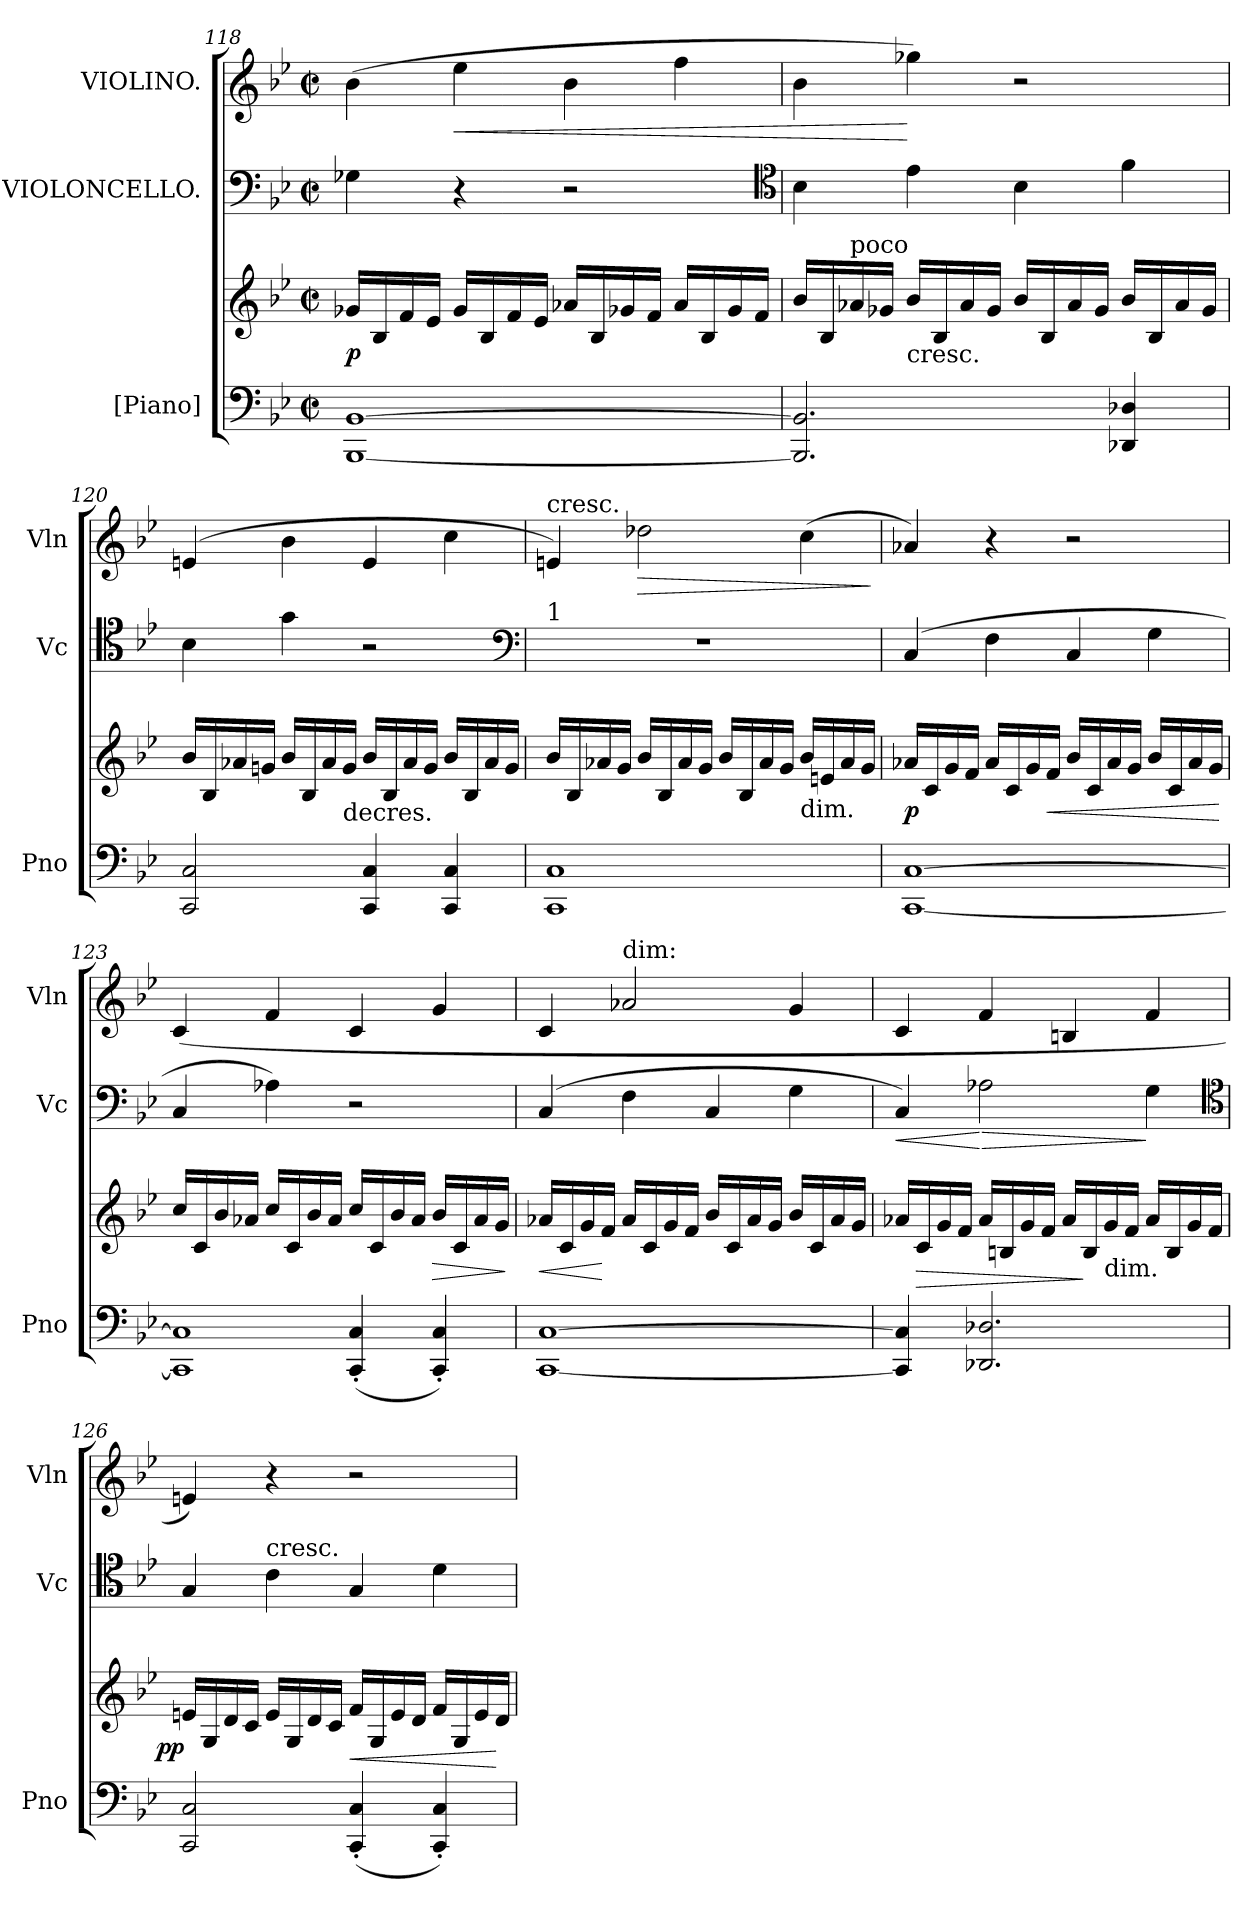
**kern	**kern	**dynam	**kern	**dynam	**kern	**dynam
*part3	*part3	*part3	*part2	*part2	*part1	*part1
*staff4	*staff3	*staff3/4	*staff2	*staff2	*staff1	*staff1
*I"[Piano]	*	*	*I"VIOLONCELLO.	*	*I"VIOLINO.	*
*I'Pno	*	*	*I'Vc	*	*I'Vln	*
*clefF4	*clefG2	*	*clefF4	*	*clefG2	*
*k[b-e-]	*k[b-e-]	*	*k[b-e-]	*	*k[b-e-]	*
*g:	*g:	*	*g:	*	*g:	*
*M2/2	*M2/2	*	*M2/2	*	*M2/2	*
*met(c|)	*met(c|)	*	*met(c|)	*	*met(c|)	*
=118	=118	=118	=118	=118	=118	=118
[1BBB- [1BB-	16g-XLL	p	4G-X	.	(>4b-	.
.	16B-	.	.	.	.	.
.	16f	.	.	.	.	.
.	16e-JJ	.	.	.	.	.
!	!	!	!	!	!	!LO:HP:b
.	16g-LL	.	4r	.	4ee-	<
.	16B-	.	.	.	.	.
.	16f	.	.	.	.	.
.	16e-JJ	.	.	.	.	.
.	16a-XLL	.	2r	.	4b-	.
.	16B-	.	.	.	.	.
.	16g-X	.	.	.	.	.
.	16fJJ	.	.	.	.	.
.	16a-LL	.	.	.	4ff	.
.	16B-	.	.	.	.	.
.	16g-	.	.	.	.	.
.	16fJJ	.	.	.	.	.
*	*	*	*clefC4	*	*	*
=119	=119	=119	=119	=119	=119	=119
2.BBB-] 2.BB-]	16b-LL	.	4B-	.	4b-	.
.	16B-	.	.	.	.	.
!	!LO:TX:a:t=poco	!	!	!	!	!
.	16a-X	.	.	.	.	.
.	16g-XJJ	.	.	.	.	.
!	!LO:TX:c:t=cresc.	!	!	!	!	!
.	16b-LL	.	4e-	.	4gg-X)	[
.	16B-	.	.	.	.	.
.	16a-	.	.	.	.	.
.	16g-JJ	.	.	.	.	.
.	16b-LL	.	4B-	.	2r	.
.	16B-	.	.	.	.	.
.	16a-	.	.	.	.	.
.	16g-JJ	.	.	.	.	.
4DD-X 4D-X	16b-LL	.	4f	.	.	.
.	16B-	.	.	.	.	.
.	16a-	.	.	.	.	.
.	16g-JJ	.	.	.	.	.
=120	=120	=120	=120	=120	=120	=120
2CC 2C	16b-LL	.	4B-	.	(>4en	.
.	16B-	.	.	.	.	.
.	16a-X	.	.	.	.	.
.	16gnJJ	.	.	.	.	.
.	16b-LL	.	4g	.	4b-	.
.	16B-	.	.	.	.	.
.	16a-	.	.	.	.	.
!	!LO:TX:c:t=decres.	!	!	!	!	!
.	16gJJ	.	.	.	.	.
4CC 4C	16b-LL	.	2r	.	4e	.
.	16B-	.	.	.	.	.
.	16a-	.	.	.	.	.
.	16gJJ	.	.	.	.	.
4CC 4C	16b-LL	.	.	.	4cc	.
.	16B-	.	.	.	.	.
.	16a-	.	.	.	.	.
.	16gJJ	.	.	.	.	.
*	*	*	*clefF4	*	*	*
=121	=121	=121	=121	=121	=121	=121
!	!	!	!	!	!LO:TX:t=cresc.	!
!	!	!	!LO:TX:a:t=1	!	!	!
1CC 1C	16b-LL	.	1r	.	4en)	.
.	16B-	.	.	.	.	.
.	16a-X	.	.	.	.	.
.	16gJJ	.	.	.	.	.
!	!	!	!	!	!	!LO:HP:b
.	16b-LL	.	.	.	2dd-X	>
.	16B-	.	.	.	.	.
.	16a-	.	.	.	.	.
.	16gJJ	.	.	.	.	.
.	16b-LL	.	.	.	.	.
.	16B-	.	.	.	.	.
.	16a-	.	.	.	.	.
.	16gJJ	.	.	.	.	.
!	!LO:TX:c:t=dim.	!	!	!	!	!
.	16b-LL	.	.	.	(>4cc	.
.	16en	.	.	.	.	.
.	16a-	.	.	.	.	.
.	16gJJ	.	.	.	.	.
.	.	.	.	.	.	]
=122	=122	=122	=122	=122	=122	=122
[1CC [1C	16a-XLL	p	(>4C	.	4a-X)	.
.	16c	.	.	.	.	.
.	16g	.	.	.	.	.
.	16fJJ	.	.	.	.	.
.	16a-LL	.	4F	.	4r	.
.	16c	.	.	.	.	.
.	16g	.	.	.	.	.
.	16fJJ	<	.	.	.	.
.	16b-LL	.	4C	.	2r	.
.	16c	.	.	.	.	.
.	16a-	.	.	.	.	.
.	16gJJ	.	.	.	.	.
.	16b-LL	.	4G	.	.	.
.	16c	.	.	.	.	.
.	16a-	.	.	.	.	.
.	16gJJ	.	.	.	.	.
.	.	[	.	.	.	.
=123	=123	=123	=123	=123	=123	=123
!LO:N:vis=1	!	!	!	!	!	!
2CC] 2C]	16ccLL	.	4C	.	(<4c	.
.	16c	.	.	.	.	.
.	16b-	.	.	.	.	.
.	16a-XJJ	.	.	.	.	.
.	16ccLL	.	4A-X)	.	4f	.
.	16c	.	.	.	.	.
.	16b-	.	.	.	.	.
.	16a-JJ	.	.	.	.	.
(<4CC' 4C'	16ccLL	.	2r	.	4c	.
.	16c	.	.	.	.	.
.	16b-	.	.	.	.	.
.	16a-JJ	.	.	.	.	.
4CC' 4C')	16b-LL	>	.	.	4g	.
.	16c	.	.	.	.	.
.	16a-	.	.	.	.	.
.	16gJJ	.	.	.	.	.
.	.	]	.	.	.	.
=124	=124	=124	=124	=124	=124	=124
[1CC [1C	16a-XLL	<	(>4C	.	4c	.
.	16c	.	.	.	.	.
.	16g	.	.	.	.	.
.	16fJJ	[	.	.	.	.
!	!	!	!	!	!LO:TX:a:t=dim&colon;	!
.	16a-LL	.	4F	.	2a-X	.
.	16c	.	.	.	.	.
.	16g	.	.	.	.	.
.	16fJJ	.	.	.	.	.
.	16b-LL	.	4C	.	.	.
.	16c	.	.	.	.	.
.	16a-	.	.	.	.	.
.	16gJJ	.	.	.	.	.
.	16b-LL	.	4G	.	4g	.
.	16c	.	.	.	.	.
.	16a-	.	.	.	.	.
.	16gJJ	.	.	.	.	.
=125	=125	=125	=125	=125	=125	=125
!	!	!	!	!LO:HP:b	!	!
4CC] 4C]	16a-XLL	.	4C)	<	4c	.
.	16c	>	.	.	.	.
.	16g	.	.	.	.	.
.	16fJJ	.	.	.	.	.
!	!	!	!	!LO:HP:n=1:b	!	!
2.DD-X 2.D-X	16a-LL	.	2A-X	[ >	4f	.
.	16Bn	.	.	.	.	.
.	16g	.	.	.	.	.
.	16fJJ	.	.	.	.	.
.	16a-LL	.	.	.	4Bn	.
.	16B	]	.	.	.	.
!	!LO:TX:c:t=dim.	!	!	!	!	!
.	16g	.	.	.	.	.
.	16fJJ	.	.	.	.	.
.	16a-LL	.	4G	]	4f	.
.	16B	.	.	.	.	.
.	16g	.	.	.	.	.
.	16fJJ	.	.	.	.	.
*	*	*	*clefC4	*	*	*
=126	=126	=126	=126	=126	=126	=126
!	!	!LO:DY:rj	!	!	!	!
2CC 2C	16enLL	pp	4G	.	4en)	.
.	16G	.	.	.	.	.
.	16d	.	.	.	.	.
.	16cJJ	.	.	.	.	.
!	!	!	!LO:TX:t=cresc.	!	!	!
.	16eLL	.	4c	.	4r	.
.	16G	.	.	.	.	.
.	16d	.	.	.	.	.
.	16cJJ	.	.	.	.	.
(<4CC' 4C'	16fLL	<	4G	.	2r	.
.	16G	.	.	.	.	.
.	16e	.	.	.	.	.
.	16dJJ	.	.	.	.	.
4CC' 4C')	16fLL	.	4d	.	.	.
.	16G	.	.	.	.	.
.	16e	.	.	.	.	.
.	16dJJ	[	.	.	.	.
=	=	=	=	=	=	=
*-	*-	*-	*-	*-	*-	*-
